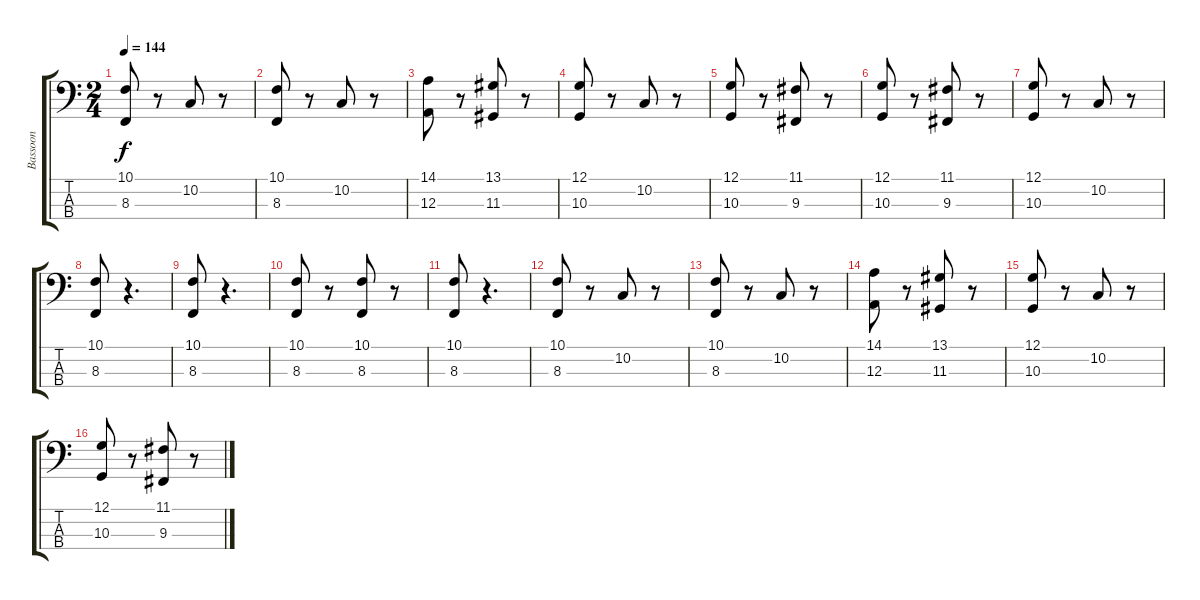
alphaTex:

\track ("Bassoon             " "Bassoon   ") {instrument bassoon}
\staff {score tabs}
\tuning (G2 D2 A1 E1) {hide}
\ts (2 4)
\tempo 144
\clef f4
\ks c
(10.1 8.3).8{dy f} r.8 10.2.8 r.8 |
(10.1 8.3).8 r.8 10.2.8 r.8 |
(14.1 12.3).8 r.8 (13.1 11.3).8 r.8 |
(12.1 10.3).8 r.8 10.2.8 r.8 |
(12.1 10.3).8 r.8 (11.1 9.3).8 r.8 |
(12.1 10.3).8 r.8 (11.1 9.3).8 r.8 |
(12.1 10.3).8 r.8 10.2.8 r.8 |
(10.1 8.3).8 r.4{d} |
(10.1 8.3).8 r.4{d} |
(10.1 8.3).8 r.8 (10.1 8.3).8 r.8 |
(10.1 8.3).8 r.4{d} |
(10.1 8.3).8 r.8 10.2.8 r.8 |
(10.1 8.3).8 r.8 10.2.8 r.8 |
(14.1 12.3).8 r.8 (13.1 11.3).8 r.8 |
(12.1 10.3).8 r.8 10.2.8 r.8 |
(12.1 10.3).8 r.8 (11.1 9.3).8 r.8
